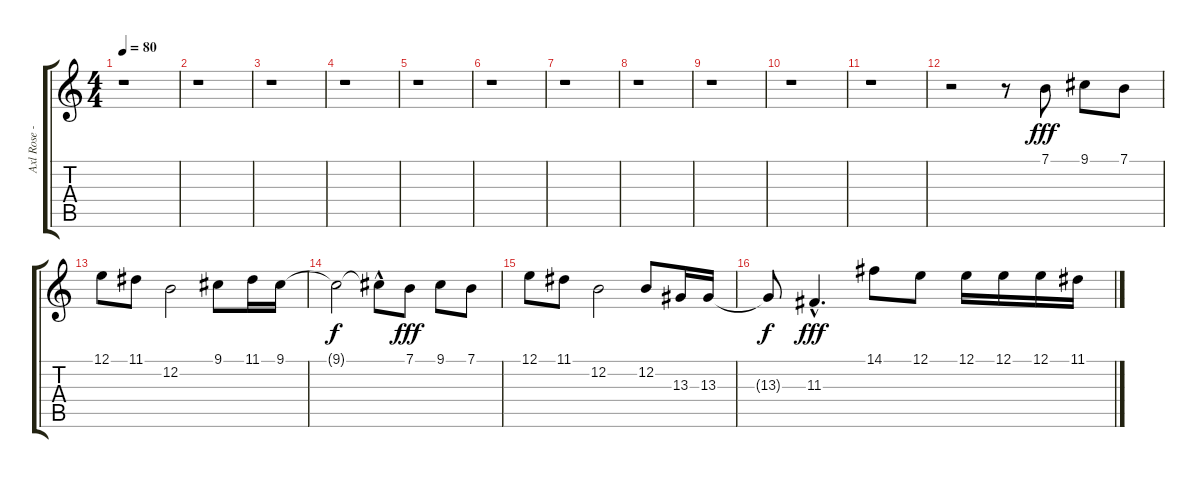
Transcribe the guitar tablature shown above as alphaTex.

\track ("Axl Rose -Vocals-" "Axl Rose -") {instrument harmonica}
\staff {score tabs}
\tuning (E4 B3 G3 D3 A2 E2) {hide}
\ts (4 4)
\tempo 80
\clef g2
\ks c
r.1{dy fff} |
r.1 |
r.1 |
r.1 |
r.1 |
r.1 |
r.1 |
r.1 |
r.1 |
r.1 |
r.1 |
r.2 r.8 7.1.8 9.1.8 7.1.8 |
12.1.8 11.1.8 12.2.2 9.1.8 11.1.16 9.1.16 |
9.1{t}.2{dy f} 9.1{hac t}.8 7.1.8{dy fff} 9.1.8 7.1.8 |
12.1.8 11.1.8 12.2.2 12.2.8 13.3.16 13.3.16 |
13.3{t}.8{dy f} 11.3{hac}.4{d dy fff} 14.1.8 12.1.8 12.1.16 12.1.16 12.1.16 11.1.16
